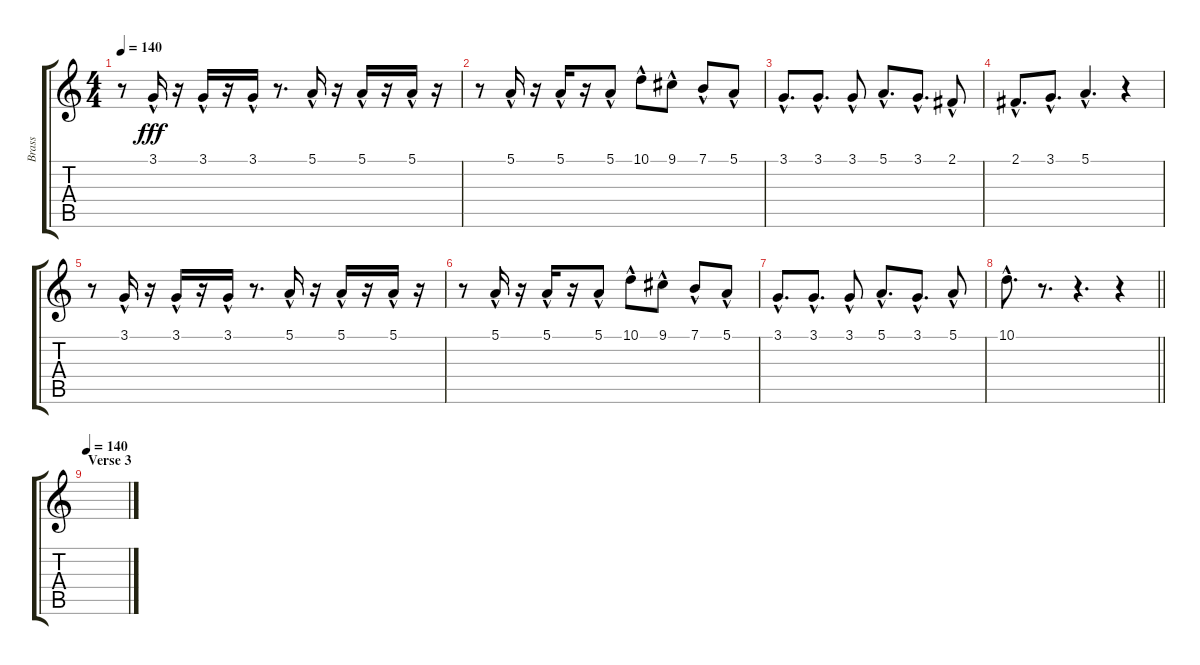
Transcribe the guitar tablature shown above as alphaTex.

\track ("Brass" "Brass") {instrument brasssection}
\staff {score tabs}
\tuning (E4 B3 G3 D3 A2 E2) {hide}
\ts (4 4)
\tempo 140
\clef g2
\ks c
r.8{dy fff} 3.1{hac}.16 r.16 3.1{hac}.16 r.16 3.1{hac}.16 r.8{d} 5.1{hac}.16 r.16 5.1{hac}.16 r.16 5.1{hac}.16 r.16 |
r.8 5.1{hac}.16 r.16 5.1{hac}.16 r.16 5.1{hac}.8 10.1{hac}.8 9.1{hac}.8 7.1{hac}.8 5.1{hac}.8 |
3.1{hac}.8{d} 3.1{hac}.8{d} 3.1{hac}.8 5.1{hac}.8{d} 3.1{hac}.8{d} 2.1{hac}.8 |
2.1{hac}.8{d} 3.1{hac}.8{d} 5.1{hac}.4{d} r.4 |
r.8 3.1{hac}.16 r.16 3.1{hac}.16 r.16 3.1{hac}.16 r.8{d} 5.1{hac}.16 r.16 5.1{hac}.16 r.16 5.1{hac}.16 r.16 |
r.8 5.1{hac}.16 r.16 5.1{hac}.16 r.16 5.1{hac}.8 10.1{hac}.8 9.1{hac}.8 7.1{hac}.8 5.1{hac}.8 |
3.1{hac}.8{d} 3.1{hac}.8{d} 3.1{hac}.8 5.1{hac}.8{d} 3.1{hac}.8{d} 5.1{hac}.8 |
\barLineRight lightlight
10.1{hac}.8{d} r.8{d} r.4{d} r.4 |
\section ("" "Verse 3")
\tempo 140
